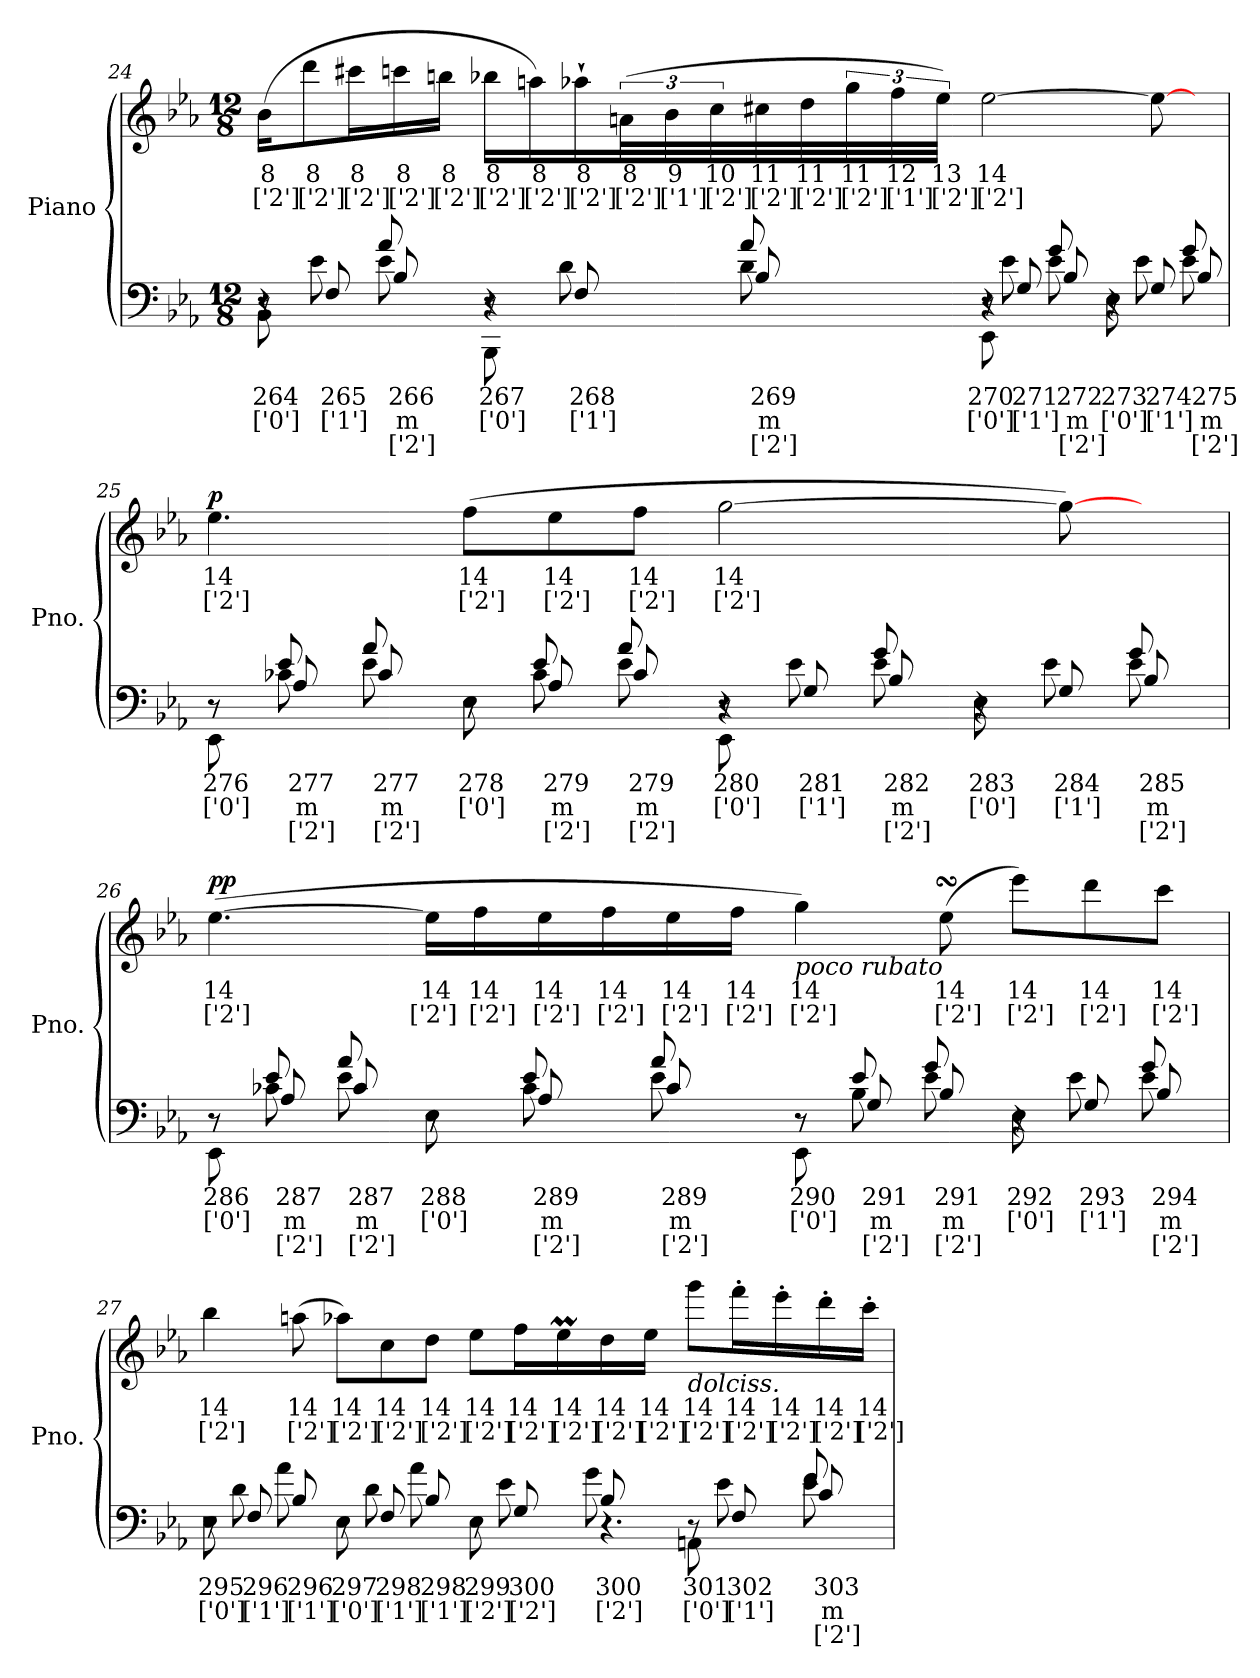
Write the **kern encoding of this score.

**kern	**text	**text	**text	**kern	**text	**text	**dynam
*part1	*part1	*part1	*part1	*part1	*part1	*part1	*part1
*staff2	*staff2	*staff2	*staff2	*staff1	*staff1	*staff1	*staff1/2
*I"Piano	*	*	*	*	*	*	*
*I'Pno.	*	*	*	*	*	*	*
!!LO:LB:g=z
*clefF4	*	*	*	*clefG2	*	*	*
*k[b-e-a-]	*	*	*	*k[b-e-a-]	*	*	*
*M12/8	*	*	*	*M12/8	*	*	*
=24	=24	=24	=24	=24	=24	=24	=24
*^	*	*	*	*	*	*	*
*	*^	*	*	*	*	*	*	*
8BB-i\L	8r	4r	264	['0']	.	(16b-j\KL	8	['2']	.
.	.	.	.	.	.	8dddj\	8	['2']	.
8Fi	8e-Z	.	265	['1']	.	.	.	.	.
.	.	.	.	.	.	16ccc#Xj\L	8	['2']	.
8B-i	8e-Z	8a-V	266	m	['2']	16cccnj\	8	['2']	.
.	.	.	.	.	.	16bbnj\JJ	8	['2']	.
8BBB-i\L	8r	4r	267	['0']	.	16bb-Xj\LL	8	['2']	.
.	.	.	.	.	.	16aanj\)	8	['2']	.
8Fi	8dZ	.	268	['1']	.	16aa-X`j\	8	['2']	.
.	.	.	.	.	.	(48anj\L	8	['2']	.
.	.	.	.	.	.	48b-N\	9	['1']	.
.	.	.	.	.	.	48ccj\	10	['2']	.
8B-i	8dZ	8a-V	269	m	['2']	32cc#Xj\	11	['2']	.
.	.	.	.	.	.	32ddj\	11	['2']	.
.	.	.	.	.	.	48ggj\	11	['2']	.
.	.	.	.	.	.	48ffN\	12	['1']	.
.	.	.	.	.	.	48ee-j\JJJ)	13	['2']	.
8EE-i\L	8r	4r	270	['0']	.	[2ee-j\	14	['2']	.
8Gi	8e-Z	.	271	['1']	.	.	.	.	.
8B-i	8e-Z	8gV	272	m	['2']	.	.	.	.
8E-i\L	8r	4r	273	['0']	.	.	.	.	.
8Gi	8e-Z	.	274	['1']	.	8ee-j\_	.	.	.
8B-i	8e-Z	8gV	275	m	['2']	8ryy	.	.	.
=25	=25	=25	=25	=25	=25	=25	=25	=25	=25
!	!	!	!	!	!	!	!	!	!LO:DY:b
8EE-i\L	8r	8r	276	['0']	.	4.ee-j\	14	['2']	p
8A-i	8c-XZ	8e-V	277	m	['2']	.	.	.	.
8c-i	8e-Z	8a-V	277	m	['2']	.	.	.	.
8E-i\L	8r	8r	278	['0']	.	(8ffj\L	14	['2']	.
8A-i	8c-Z	8e-V	279	m	['2']	8ee-j\	14	['2']	.
8c-i	8e-Z	8a-V	279	m	['2']	8ffj\J	14	['2']	.
8EE-i\L	8r	4r	280	['0']	.	[2ggj\	14	['2']	.
8Gi	8e-Z	.	281	['1']	.	.	.	.	.
8B-i	8e-Z	8gV	282	m	['2']	.	.	.	.
8E-i\L	8r	4r	283	['0']	.	.	.	.	.
8Gi	8e-Z	.	284	['1']	.	8ggj\_)	.	.	.
8B-i	8e-Z	8gV	285	m	['2']	8ryy	.	.	.
!!LO:LB:g=z
=26	=26	=26	=26	=26	=26	=26	=26	=26	=26
!	!	!	!	!	!	!	!	!	!LO:DY:b
8EE-i\L	8r	8r	286	['0']	.	([4.ee-j\	14	['2']	pp
8A-i	8c-XZ	8e-V	287	m	['2']	.	.	.	.
8c-i	8e-Z	8a-V	287	m	['2']	.	.	.	.
8E-i\L	8r	8r	288	['0']	.	16ee-j\LL]	14	['2']	.
.	.	.	.	.	.	16ffj\	14	['2']	.
8A-i	8c-Z	8e-V	289	m	['2']	16ee-j\	14	['2']	.
.	.	.	.	.	.	16ffj\	14	['2']	.
8c-i	8e-Z	8a-V	289	m	['2']	16ee-j\	14	['2']	.
.	.	.	.	.	.	16ffj\JJ	14	['2']	.
!	!	!	!	!	!	!LO:TX:b:i:t=poco rubato	!	!	!
8EE-i\L	8r	8r	290	['0']	.	4ggj\)	14	['2']	.
8Gi	8B-Z	8e-V	291	m	['2']	.	.	.	.
8B-i	8e-Z	8gV	291	m	['2']	(8ee-sSSsj\	14	['2']	.
8E-i\L	8r	4r	292	['0']	.	8eee-j\L)	14	['2']	.
8Gi	8e-Z	.	293	['1']	.	8dddj\	14	['2']	.
8B-i	8e-Z	8gV	294	m	['2']	8cccj\J	14	['2']	.
=27	=27	=27	=27	=27	=27	=27	=27	=27	=27
8E-i\L	8r	1r	295	['0']	.	4bb-j\	14	['2']	.
8Fi	8dZ	.	296	['1']	.	.	.	.	.
8B-i	8a-Z	.	296	['1']	.	(8aanj\	14	['2']	.
8E-i\L	8r	.	297	['0']	.	8aa-Xj\L)	14	['2']	.
8FV	8dZ	.	298	['1']	.	8ccj\	14	['2']	.
8B-V	8a-Z	.	298	['1']	.	8ddj\J	14	['2']	.
8E-V\L	8r	.	299	['2']	.	8ee-j\L	14	['2']	.
8GZ	8e-V	.	300	['2']	.	16ffj\L	14	['2']	.
.	.	.	.	.	.	16ee-Mj\	14	['2']	.
8B-Z	8gV	4.r	300	['2']	.	16ddj\	14	['2']	.
.	.	.	.	.	.	16ee-j\JJ	14	['2']	.
!	!	!	!	!	!	!LO:TX:b:i:t=dolciss.	!	!	!
8AAni\L	8r	.	301	['0']	.	8gggj\L	14	['2']	.
8Fi	8e-Z	.	302	['1']	.	16fff'j\L	14	['2']	.
.	.	.	.	.	.	16eee-'j\	14	['2']	.
8ci	8e-Z	8fV	303	m	['2']	16ddd'j\	14	['2']	.
.	.	.	.	.	.	16ccc'j\JJ	14	['2']	.
*v	*v	*v	*	*	*	*	*	*	*
=	=	=	=	=	=	=	=
*-	*-	*-	*-	*-	*-	*-	*-
